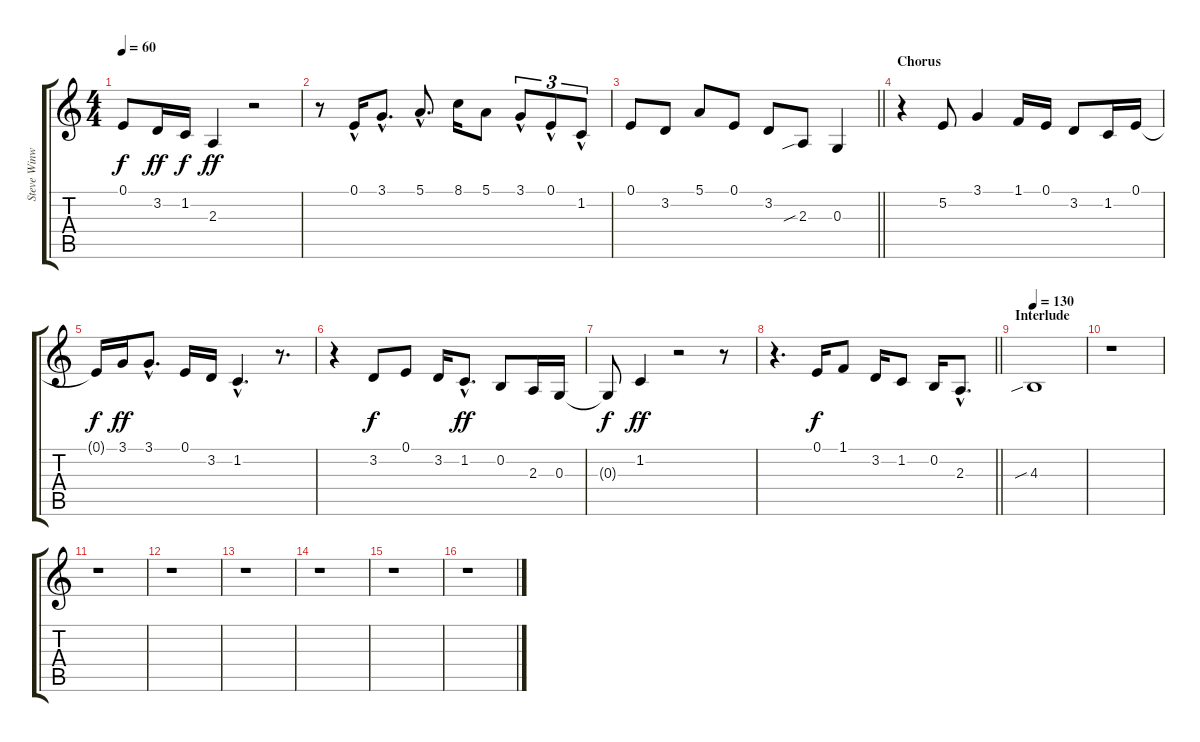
\track ("Steve Winwood (Voice)" "Steve Winw") {instrument sopranosax}
\staff {score tabs}
\tuning (E4 B3 G3 D3 A2 E2) {hide}
\ts (4 4)
\tempo 60
\clef g2
\ks c
0.1{t}.8{dy f} 3.2.16{dy ff} 1.2.16{dy f} 2.3.4{dy ff} r.2 |
r.8 0.1{hac}.16 3.1{hac}.8{d} 5.1{hac}.8{d} 8.1.16 5.1.8 3.1{hac}.8{tu (3 2)} 0.1{hac}.8{tu (3 2)} 1.2{hac}.8{tu (3 2)} |
\barLineRight lightlight
0.1.8 3.2.8 5.1.8 0.1.8 3.2.8 2.3{sib}.8 0.3.4 |
\section ("" "Chorus")
r.4 5.2.8 3.1.4 1.1.16 0.1.16 3.2.8 1.2.16 0.1.16 |
0.1{t}.16{dy f} 3.1.16{dy ff} 3.1{hac}.8{d} 0.1.16 3.2.16 1.2{hac}.4{d} r.8{d} |
r.4 3.2.8{dy f} 0.1.8 3.2.16 1.2{hac}.8{d dy ff} 0.2.8 2.3.16 0.3.16 |
0.3{t}.8{dy f} 1.2.4{dy ff} r.2 r.8 |
\barLineRight lightlight
r.4{d} 0.1.16{dy f} 1.1.8 3.2.16 1.2.8 0.2.16 2.3{hac}.8{d} |
\section ("" "Interlude")
\tempo 130
4.3{sib}.1 |
r.1 |
r.1 |
r.1 |
r.1 |
r.1 |
r.1 |
r.1
